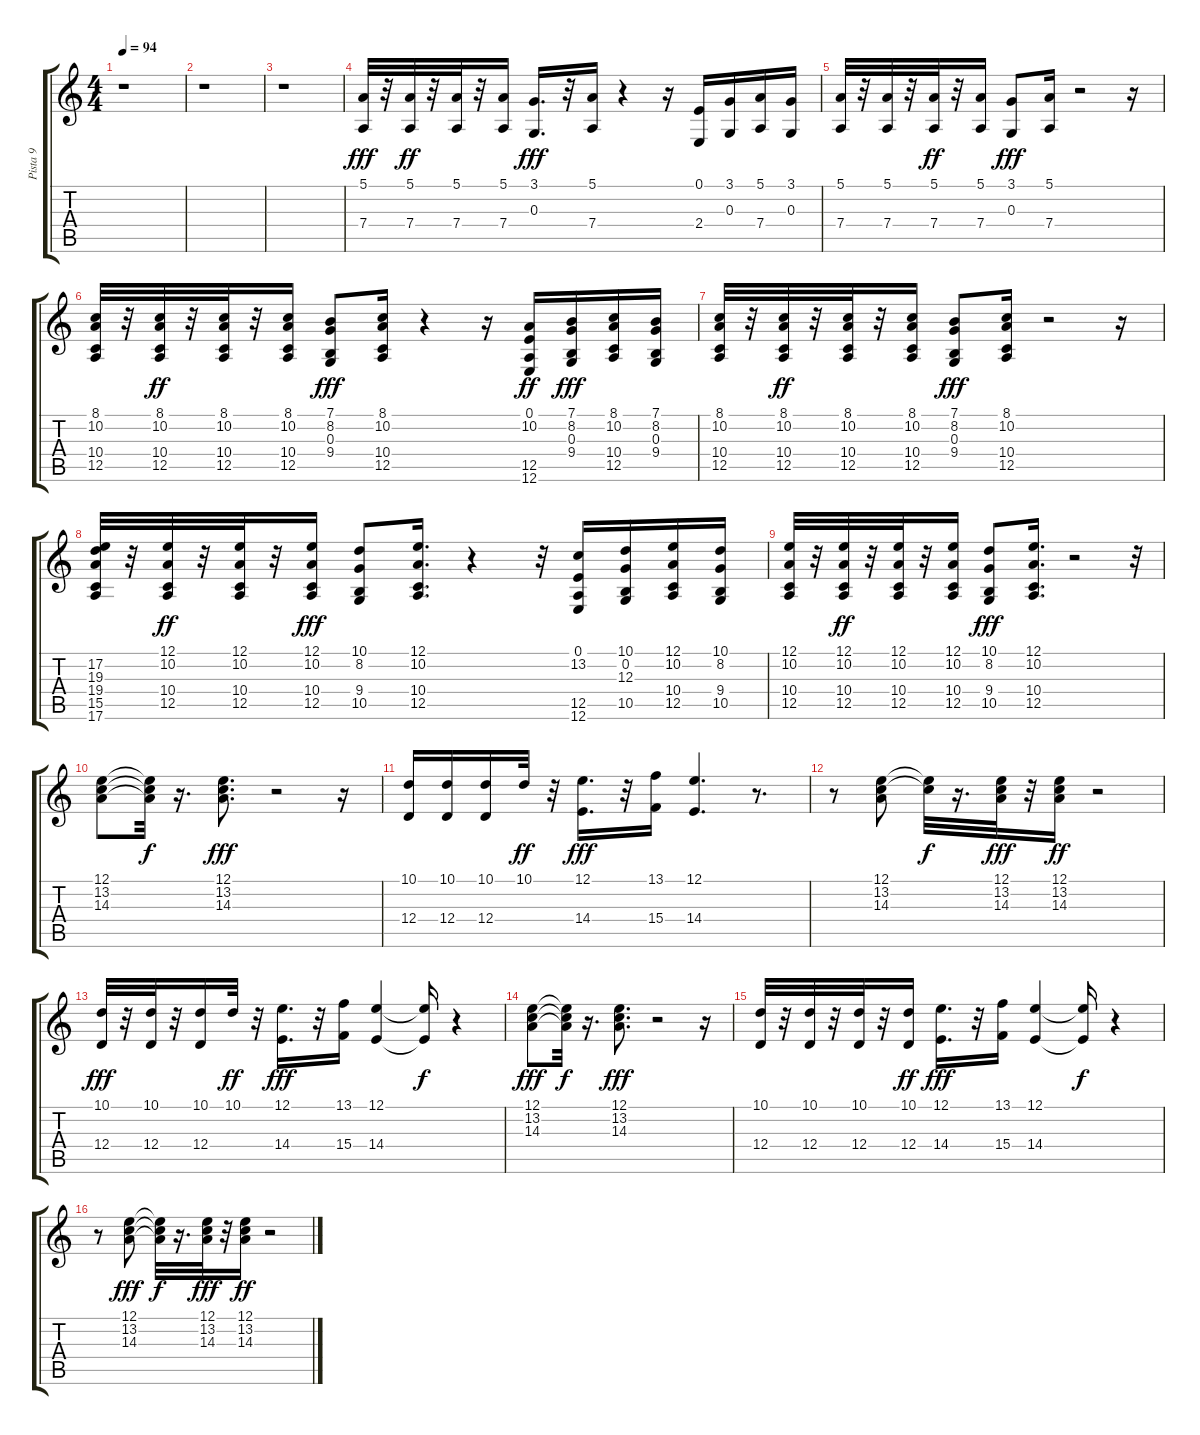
\track ("Pista 9" "Pista 9") {instrument trumpet}
\staff {score tabs}
\tuning (E4 B3 G3 D3 A2 E2) {hide}
\ts (4 4)
\tempo 94
\clef g2
\ks c
r.1{dy ff} |
r.1 |
r.1 |
(5.1 7.4).32{dy fff} r.32 (5.1 7.4).32{dy ff} r.32 (5.1 7.4).32 r.32 (5.1 7.4).16 (3.1 0.3).16{d dy fff} r.32 (5.1 7.4).16 r.4 r.16 (0.1 2.4).16 (3.1 0.3).16 (5.1 7.4).16 (3.1 0.3).16 |
(5.1 7.4).32 r.32 (5.1 7.4).32 r.32 (5.1 7.4).32{dy ff} r.32 (5.1 7.4).16 (3.1 0.3).8{dy fff} (5.1 7.4).16 r.2 r.16 |
(8.1 10.2 10.4 12.5).32 r.32 (8.1 10.2 10.4 12.5).32{dy ff} r.32 (8.1 10.2 10.4 12.5).32 r.32 (8.1 10.2 10.4 12.5).16 (7.1 8.2 0.3 9.4).8{dy fff} (8.1 10.2 10.4 12.5).16 r.4 r.16 (0.1 10.2 12.5 12.6).16{dy ff} (7.1 8.2 0.3 9.4).16{dy fff} (8.1 10.2 10.4 12.5).16 (7.1 8.2 0.3 9.4).16 |
(8.1 10.2 10.4 12.5).32 r.32 (8.1 10.2 10.4 12.5).32{dy ff} r.32 (8.1 10.2 10.4 12.5).32 r.32 (8.1 10.2 10.4 12.5).16 (7.1 8.2 0.3 9.4).8{dy fff} (8.1 10.2 10.4 12.5).16 r.2 r.16 |
(17.2 19.3 19.4 15.5 17.6).32 r.32 (12.1 10.2 10.4 12.5).32{dy ff} r.32 (12.1 10.2 10.4 12.5).32 r.32 (12.1 10.2 10.4 12.5).16{dy fff} (10.1 8.2 9.4 10.5).8 (12.1 10.2 10.4 12.5).16{d} r.4 r.32 (0.1 13.2 12.5 12.6).16 (10.1 0.2 12.3 10.5).16 (12.1 10.2 10.4 12.5).16 (10.1 8.2 9.4 10.5).16 |
(12.1 10.2 10.4 12.5).32 r.32 (12.1 10.2 10.4 12.5).32{dy ff} r.32 (12.1 10.2 10.4 12.5).32 r.32 (12.1 10.2 10.4 12.5).16 (10.1 8.2 9.4 10.5).8{dy fff} (12.1 10.2 10.4 12.5).16{d} r.2 r.32 |
(12.1 13.2 14.3).8 (12.1{t} 13.2{t} 14.3{t}).32{dy f} r.16{d} (12.1 13.2 14.3).8{d dy fff} r.2 r.16 |
(10.1 12.4).16 (10.1 12.4).16 (10.1 12.4).16 10.1.32{dy ff} r.32 (12.1 14.4).16{d dy fff} r.32 (13.1 15.4).16 (12.1 14.4).4{d} r.8{d} |
r.8 (12.1 13.2 14.3).8 (12.1{t} 13.2{t}).32{dy f} r.16{d} (12.1 13.2 14.3).32{dy fff} r.32 (12.1 13.2 14.3).16{dy ff} r.2 |
(10.1 12.4).32{dy fff} r.32 (10.1 12.4).32 r.32 (10.1 12.4).16 10.1.32{dy ff} r.32 (12.1 14.4).16{d dy fff} r.32 (13.1 15.4).16 (12.1 14.4).4 (12.1{t} 14.4{t}).16{dy f} r.4 |
(12.1 13.2 14.3).8{dy fff} (12.1{t} 13.2{t} 14.3{t}).32{dy f} r.16{d} (12.1 13.2 14.3).8{d dy fff} r.2 r.16 |
(10.1 12.4).32 r.32 (10.1 12.4).32 r.32 (10.1 12.4).32 r.32 (10.1 12.4).16{dy ff} (12.1 14.4).16{d dy fff} r.32 (13.1 15.4).16 (12.1 14.4).4 (12.1{t} 14.4{t}).16{dy f} r.4 |
r.8 (12.1 13.2 14.3).8{dy fff} (12.1{t} 13.2{t} 14.3{t}).32{dy f} r.16{d} (12.1 13.2 14.3).32{dy fff} r.32 (12.1 13.2 14.3).16{dy ff} r.2
